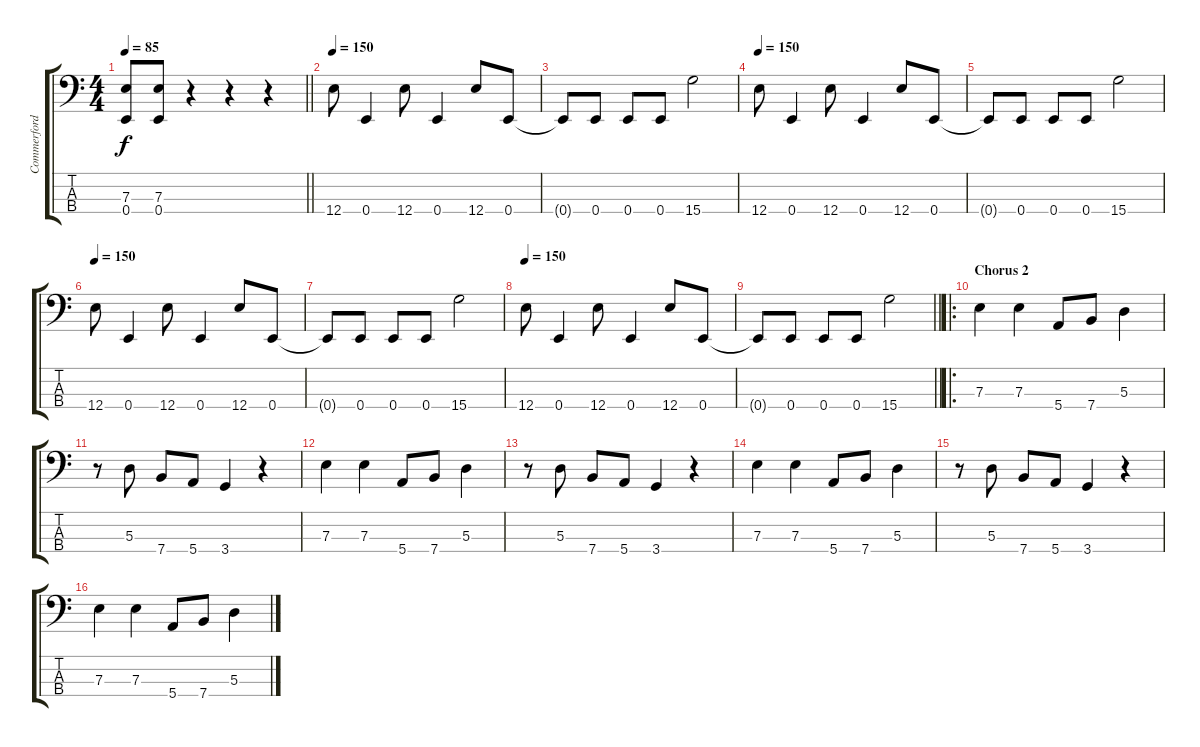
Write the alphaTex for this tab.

\track ("Commerford [ Bass ]" "Commerford") {instrument electricbassfinger}
\staff {score tabs}
\tuning (G2 D2 A1 E1) {hide}
\ts (4 4)
\tempo 85
\clef f4
\barLineRight lightlight
\ks c
(7.3 0.4).8{dy f} (7.3 0.4).8 r.4 r.4 r.4 |
\section ("" "")
\tempo 150
12.4.8 0.4.4 12.4.8 0.4.4 12.4.8 0.4.8 |
0.4{t}.8 0.4.8 0.4.8 0.4.8 15.4.2 |
\tempo 150
12.4.8 0.4.4 12.4.8 0.4.4 12.4.8 0.4.8 |
0.4{t}.8 0.4.8 0.4.8 0.4.8 15.4.2 |
\tempo 150
12.4.8 0.4.4 12.4.8 0.4.4 12.4.8 0.4.8 |
0.4{t}.8 0.4.8 0.4.8 0.4.8 15.4.2 |
\tempo 150
12.4.8 0.4.4 12.4.8 0.4.4 12.4.8 0.4.8 |
\barLineRight lightlight
0.4{t}.8 0.4.8 0.4.8 0.4.8 15.4.2 |
\ro
\section ("" "Chorus 2")
7.3.4 7.3.4 5.4.8 7.4.8 5.3.4 |
r.8 5.3.8 7.4.8 5.4.8 3.4.4 r.4 |
7.3.4 7.3.4 5.4.8 7.4.8 5.3.4 |
r.8 5.3.8 7.4.8 5.4.8 3.4.4 r.4 |
7.3.4 7.3.4 5.4.8 7.4.8 5.3.4 |
r.8 5.3.8 7.4.8 5.4.8 3.4.4 r.4 |
7.3.4 7.3.4 5.4.8 7.4.8 5.3.4
